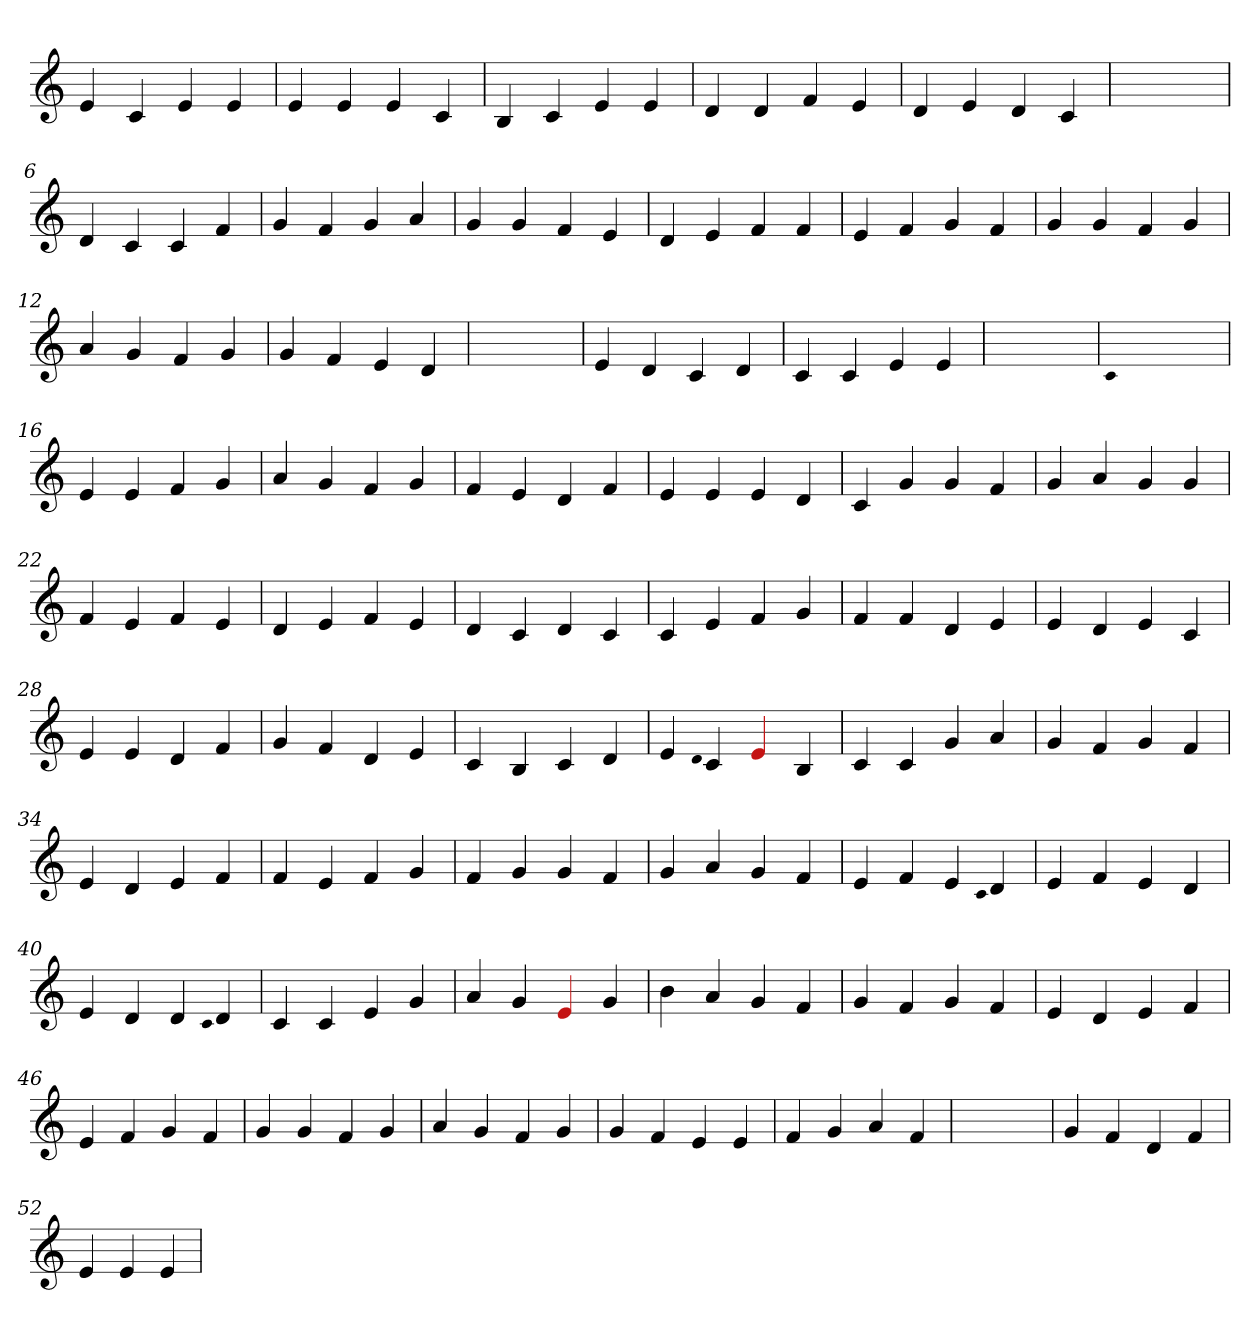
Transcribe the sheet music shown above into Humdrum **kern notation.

**kern
*part1
*staff1
*clefG2
=1
4e
4c
4e
4e
=2
4e
4e
4e
4c
=3
4B
4c
4e
4e
=4
4d
4d
4f
4e
=5
4d
4e
4d
4c
=6
1ryy
=6
4d
4c
4c
4f
=7
4g
4f
4g
4a
=8
4g
4g
4f
4e
=9
4d
4e
4f
4f
=10
4e
4f
4g
4f
=11
4g
4g
4f
4g
=12
4a
4g
4f
4g
=13
4g
4f
4e
4d
=14
1ryy
=14
4e
4d
4c
4d
=15
4c
4c
4e
4e
=16
1ryy
=16
qqc
1ryy
=16
4e
4e
4f
4g
=17
4a
4g
4f
4g
=18
4f
4e
4d
4f
=19
4e
4e
4e
4d
=20
4c
4g
4g
4f
=21
4g
4a
4g
4g
=22
4f
4e
4f
4e
=23
4d
4e
4f
4e
=24
4d
4c
4d
4c
=25
4c
4e
4f
4g
=26
4f
4f
4d
4e
=27
4e
4d
4e
4c
=28
4e
4e
4d
4f
=29
4g
4f
4d
4e
=30
4c
4B
4c
4d
=31
4e
qqd
4c
4Re
4B
=32
4c
4c
4g
4a
=33
4g
4f
4g
4f
=34
4e
4d
4e
4f
=35
4f
4e
4f
4g
=36
4f
4g
4g
4f
=37
4g
4a
4g
4f
=38
4e
4f
4e
qqc
4d
=39
4e
4f
4e
4d
=40
4e
4d
4d
qqc
4d
=41
4c
4c
4e
4g
=42
4a
4g
4Re
4g
=43
4b
4a
4g
4f
=44
4g
4f
4g
4f
=45
4e
4d
4e
4f
=46
4e
4f
4g
4f
=47
4g
4g
4f
4g
=48
4a
4g
4f
4g
=49
4g
4f
4e
4e
=50
4f
4g
4a
4f
=51
1ryy
=51
4g
4f
4d
4f
=52
4e
4e
4e
=
*-
